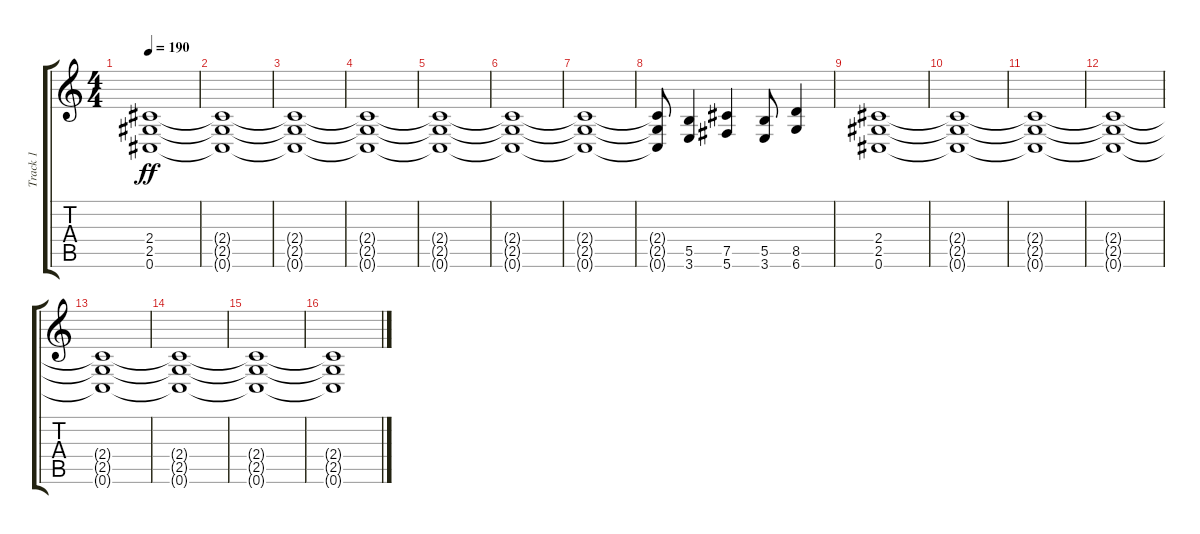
\track ("Track 1" "Track 1") {instrument distortionguitar}
\staff {score tabs}
\tuning (Db4 Ab3 E3 B2 Gb2 Db2) {hide}
\ts (4 4)
\tempo 190
\clef g2
\ks c
(2.4 2.5 0.6).1{dy ff} |
(2.4{t} 2.5{t} 0.6{t}).1 |
(2.4{t} 2.5{t} 0.6{t}).1 |
(2.4{t} 2.5{t} 0.6{t}).1 |
(2.4{t} 2.5{t} 0.6{t}).1 |
(2.4{t} 2.5{t} 0.6{t}).1 |
(2.4{t} 2.5{t} 0.6{t}).1 |
(2.4{t} 2.5{t} 0.6{t}).8 (5.5 3.6).4 (7.5 5.6).4 (5.5 3.6).8 (8.5 6.6).4 |
(2.4 2.5 0.6).1 |
(2.4{t} 2.5{t} 0.6{t}).1{volume 15} |
(2.4{t} 2.5{t} 0.6{t}).1{volume 14} |
(2.4{t} 2.5{t} 0.6{t}).1{volume 13} |
(2.4{t} 2.5{t} 0.6{t}).1{volume 12} |
(2.4{t} 2.5{t} 0.6{t}).1{volume 11} |
(2.4{t} 2.5{t} 0.6{t}).1{volume 10} |
(2.4{t} 2.5{t} 0.6{t}).1{volume 9}
